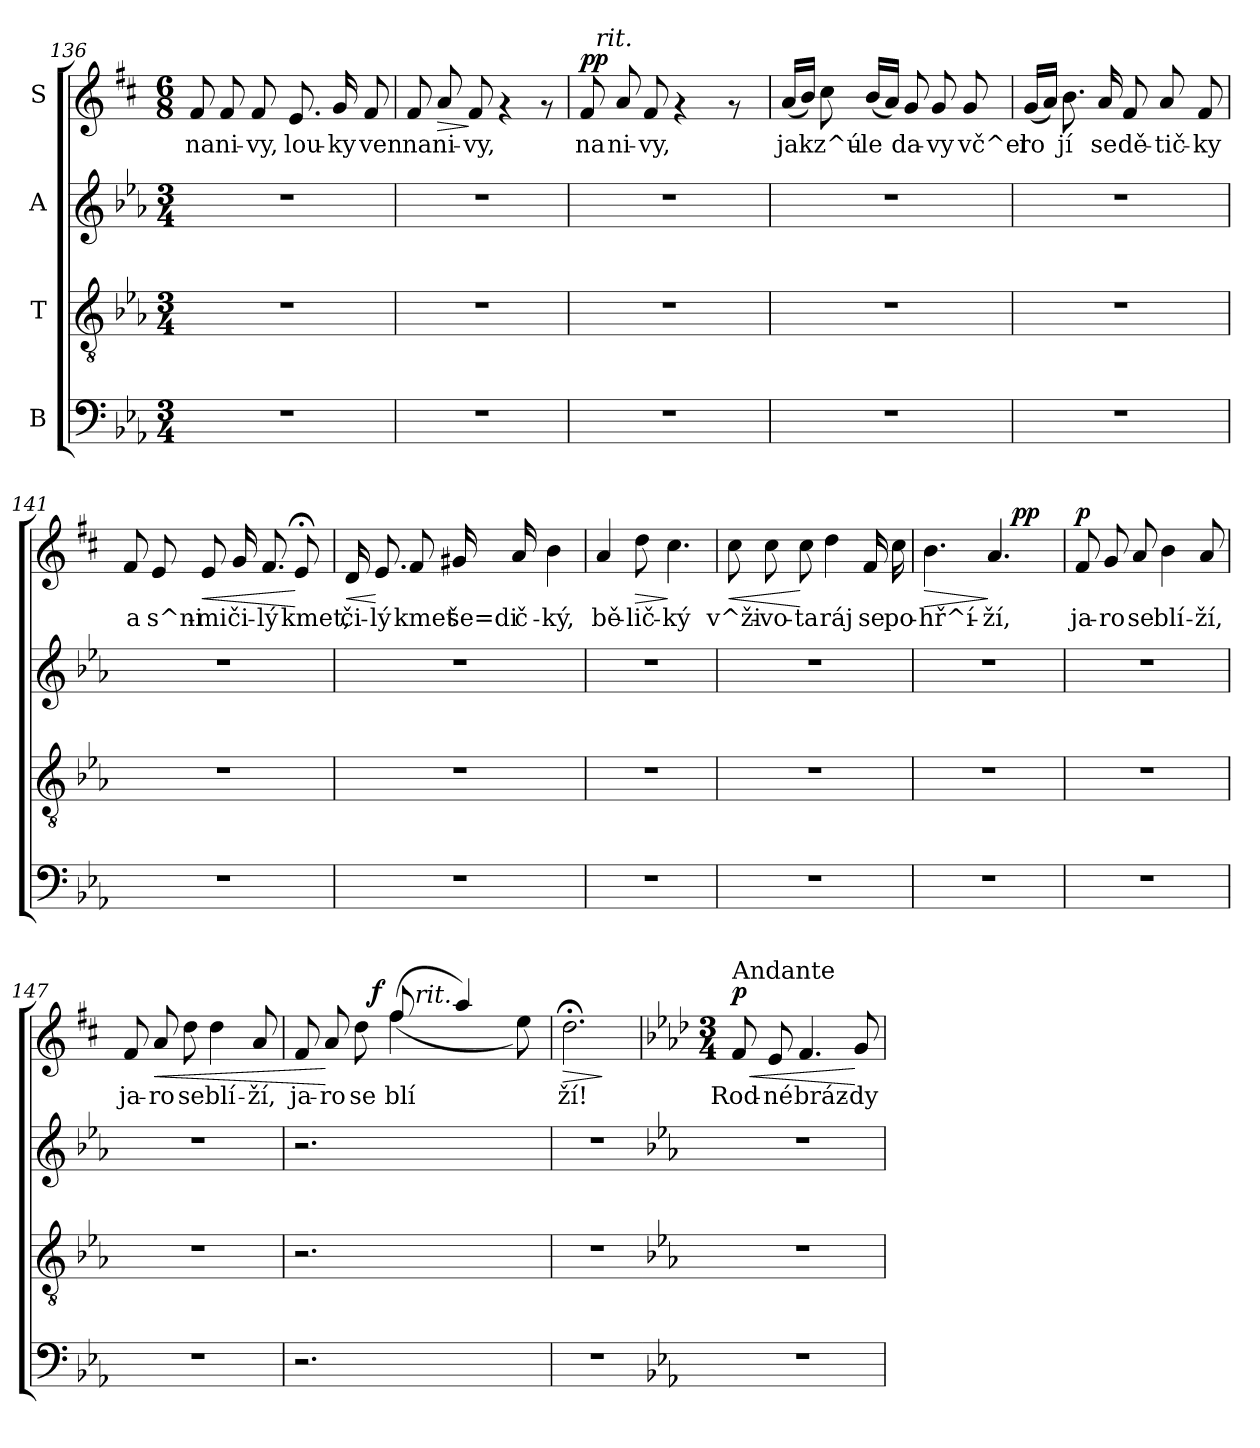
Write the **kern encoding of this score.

**kern	**kern	**kern	**kern	**text	**dynam
*part4	*part3	*part2	*part1	*part1	*part1
*staff4	*staff3	*staff2	*staff1	*staff1	*staff1
*I"B	*I"T	*I"A	*I"S	*	*
*clefF4	*clefGv2	*clefG2	*clefG2	*	*
*k[b-e-a-]	*k[b-e-a-]	*k[b-e-a-]	*k[f#c#]	*	*
*E-:	*E-:	*E-:	*D:	*	*
*M3/4	*M3/4	*M3/4	*M6/8	*	*
=136	=136	=136	=136	=136	=136
!	!	!	!	!LO:LY:b:rj	!
2.r	2.r	2.r	8f#/	na	.
!	!	!	!	!LO:LY:b:rj	!
.	.	.	8f#/	ni-	.
!	!	!	!	!LO:LY:b:rj	!
.	.	.	8f#/	-vy,	.
!	!	!	!	!LO:LY:b:rj	!
.	.	.	8.e/	lou-	.
!	!	!	!	!LO:LY:b:rj	!
.	.	.	16g/	-ky	.
!	!	!	!	!LO:LY:b:rj	!
.	.	.	8f#/	ven	.
=137	=137	=137	=137	=137	=137
!	!	!	!	!LO:LY:b:rj	!
2.r	2.r	2.r	8f#/	na	.
!	!	!	!	!LO:LY:b:rj	!LO:HP:b
.	.	.	8a/	ni-	>
!	!	!	!	!LO:LY:b:rj	!
.	.	.	8f#/	-vy,	]
.	.	.	4rf	.	.
.	.	.	8rf	.	.
=138	=138	=138	=138	=138	=138
!	!	!	!	!LO:LY:b:rj	!LO:DY:a
*	*	*	*^	*	*
2.r	2.r	2.r	8f#/	32.ryy	na	pp
!	!	!	!	!LO:TX:a:i:t=rit.	!	!
.	.	.	.	2ryy	.	.
!	!	!	!	!	!LO:LY:b:rj	!
.	.	.	8a/	.	ni-	.
!	!	!	!	!	!LO:LY:b:rj	!
.	.	.	8f#/	.	-vy,	.
.	.	.	4rf	.	.	.
.	.	.	.	8ryy	.	.
.	.	.	8rf	.	.	.
.	.	.	.	16ryy	.	.
.	.	.	.	64ryy	.	.
!!LO:LB:g=z
=139	=139	=139	=139	=139	=139	=139
!	!	!	!	!	!LO:LY:b:rj	!
*	*	*	*v	*v	*	*
2.r	2.r	2.r	(<16a/L	jak	.
!	!	!	!	!LO:LY:b:rj	!
.	.	.	16b/J)	.	.
!	!	!	!	!LO:LY:b:rj	!
.	.	.	8cc#\	z^ú-	.
!	!	!	!	!LO:LY:b:rj	!
.	.	.	(<16b/L	-le	.
!	!	!	!	!LO:LY:b:rj	!
.	.	.	16a/J)	.	.
!	!	!	!	!LO:LY:b:rj	!
.	.	.	8g/	da-	.
!	!	!	!	!LO:LY:b:rj	!
.	.	.	8g/	-vy	.
!	!	!	!	!LO:LY:b:rj	!
.	.	.	8g/	vč^el	.
=140	=140	=140	=140	=140	=140
!	!	!	!	!LO:LY:b:rj	!
2.r	2.r	2.r	(<16g/L	ro-	.
!	!	!	!	!LO:LY:b:rj	!
.	.	.	16a/J)	--	.
!	!	!	!	!LO:LY:b:rj	!
.	.	.	8.b\	-jí	.
!	!	!	!	!LO:LY:b:rj	!
.	.	.	16a/	se	.
!	!	!	!	!LO:LY:b:rj	!
.	.	.	8f#/	dě-	.
!	!	!	!	!LO:LY:b:rj	!
.	.	.	8a/	-tič-	.
!	!	!	!	!LO:LY:b:rj	!
.	.	.	8f#/	-ky	.
=141	=141	=141	=141	=141	=141
!	!	!	!	!LO:LY:b:rj	!
2.r	2.r	2.r	8f#/	a	.
!	!	!	!	!LO:LY:b:rj	!
.	.	.	8e/	s^ni-	.
!	!	!	!	!LO:LY:b:rj	!LO:HP:b
.	.	.	8e/	-mi	<
!	!	!	!	!LO:LY:b:rj	!
.	.	.	16g/	či-	.
!	!	!	!	!LO:LY:b:rj	!
.	.	.	8.f#/	-lý	.
!	!	!	!	!LO:LY:b:rj	!
.	.	.	8e;</	kmet,	[
!!LO:LB:g=z
=142	=142	=142	=142	=142	=142
!	!	!	!	!LO:LY:b:rj	!LO:HP:b
2.r	2.r	2.r	16d/	či-	<
!	!	!	!	!LO:LY:b:rj	!
.	.	.	8.e/	-lý	[
!	!	!	!	!LO:LY:b:rj	!
.	.	.	8f#/	kmet	.
!	!	!	!	!LO:LY:b:rj	!
.	.	.	16g#X/	še=di	.
!	!	!	!	!LO:LY:b:rj	!
.	.	.	16a/	č-	.
!	!	!	!	!LO:LY:b:rj	!
.	.	.	4b\	-ký,	.
=143	=143	=143	=143	=143	=143
!	!	!	!	!LO:LY:b:rj	!
2.r	2.r	2.r	4a/	bě-	.
!	!	!	!	!LO:LY:b:rj	!LO:HP:b
.	.	.	8dd\	-lič-	>
!	!	!	!	!LO:LY:b:rj	!
.	.	.	4.cc#\	-ký	]
=144	=144	=144	=144	=144	=144
!	!	!	!	!LO:LY:b:rj	!LO:HP:b
2.r	2.r	2.r	8cc#\	v^ži-	<
!	!	!	!	!LO:LY:b:rj	!
.	.	.	8cc#\	-vo-	.
!	!	!	!	!LO:LY:b:rj	!
.	.	.	8cc#\	-ta	[
!	!	!	!	!LO:LY:b:rj	!
.	.	.	4dd\	ráj	.
!	!	!	!	!LO:LY:b:rj	!
.	.	.	16f#/	se	.
!	!	!	!	!LO:LY:b:rj	!
.	.	.	16cc#\	po-	.
=145	=145	=145	=145	=145	=145
!	!	!	!LO:TX:a:i:t=rit.	!	!
!	!	!	!	!LO:LY:b:rj	!LO:HP:b
*	*	*	*^	*	*
2.r	2.r	2.r	4.b\	4ryy	-hř^í-	>
.	.	.	.	8ryy	.	.
!	!	!	!	!	!LO:LY:b:rj	!
.	.	.	4.a/	16ryy	-ží,	]
.	.	.	.	64ryy	.	.
!	!	!	!	!	!	!LO:DY:b
.	.	.	.	4ryy	.	pp
.	.	.	.	32.ryy	.	.
!!LO:PB:g=z
=146	=146	=146	=146	=146	=146	=146
!	!	!	!	!	!LO:LY:b:rj	!LO:DY:a
*	*	*	*v	*v	*	*
2.r	2.r	2.r	8f#/	ja-	p
!	!	!	!	!LO:LY:b:rj	!
.	.	.	8g/	-ro	.
!	!	!	!	!LO:LY:b:rj	!
.	.	.	8a/	se	.
!	!	!	!	!LO:LY:b:rj	!
.	.	.	4b\	blí-	.
!	!	!	!	!LO:LY:b:rj	!
.	.	.	8a/	-ží,	.
=147	=147	=147	=147	=147	=147
!	!	!	!	!LO:LY:b:rj	!
2.r	2.r	2.r	8f#/	ja-	.
!	!	!	!	!LO:LY:b:rj	!LO:HP:b
.	.	.	8a/	-ro	<
!	!	!	!	!LO:LY:b:rj	!
.	.	.	8dd\	se	.
!	!	!	!	!LO:LY:b:rj	!
.	.	.	4dd\	blí-	.
!	!	!	!	!LO:LY:b:rj	!
.	.	.	8a/	-ží,	.
=148	=148	=148	=148	=148	=148
!	!	!	!	!LO:LY:b:rj	!
*	*	*	*^	*	*
*	*	*	*	*^	*	*
*	*	*	*	*	*^	*	*
2.r	2.r	2.r	8f#/	4.ryy	4ryy	4ryy	ja-	.
!	!	!	!	!	!	!	!LO:LY:b:rj	!
.	.	.	8a/	.	.	.	-ro	[
!	!	!	!	!	!	!	!LO:LY:b:rj	!
.	.	.	8dd\	.	16ryy	8ryy	se	.
!	!	!	!	!	!	!	!	!LO:DY:a
.	.	.	.	.	2ryy	.	.	f
!	!	!	!	!	!	!	!LO:LY:b:rj	!
.	.	.	(>4ff#\	(<8ff#/	.	16ryy	blí-	.
.	.	.	.	.	.	64ryy	.	.
!	!	!	!	!	!	!LO:TX:a:i:t=rit.	!	!
.	.	.	.	.	.	2ryy	.	.
.	.	.	.	2ryy	.	.	.	.
.	.	.	4aa/)	.	.	.	.	.
4ryy	4ryy	4ryy	.	.	.	.	.	.
.	.	.	.	.	8.ryy	.	.	.
!	!	!	!	!	!	!	!LO:LY:b:rj	!
.	.	.	8ee\)	.	.	.	--	.
.	.	.	.	.	.	32.ryy	.	.
=149	=149	=149	=149	=149	=149	=149	=149	=149
!	!	!	!	!	!	!	!LO:LY:b:rj	!LO:HP:b
*	*	*	*v	*v	*v	*v	*	*
2.r	2.r	2.r	2.dd;<\	-ží!	>
.	.	.	.	.	]
=150	=150	=150	=150!	=150!	=150!
*	*	*	*k[b-e-a-d-]	*	*
*	*	*	*A-:	*	*
*	*	*	*M3/4	*	*
!	!	!	!LO:TX:a:t=Andante	!	!
!	!	!	!	!LO:LY:b:rj	!LO:HP:b
!	!	!	!	!	!LO:DY:n=1:a
2.r	2.r	2.r	8f/	Rod-	< p
!	!	!	!	!LO:LY:b:rj	!
.	.	.	8e-/	-né	.
!	!	!	!	!LO:LY:b:rj	!
.	.	.	4.f/	bráz-	.
!	!	!	!	!LO:LY:b:rj	!
.	.	.	8g/	-dy	[
=	=	=	=	=	=
*-	*-	*-	*-	*-	*-
